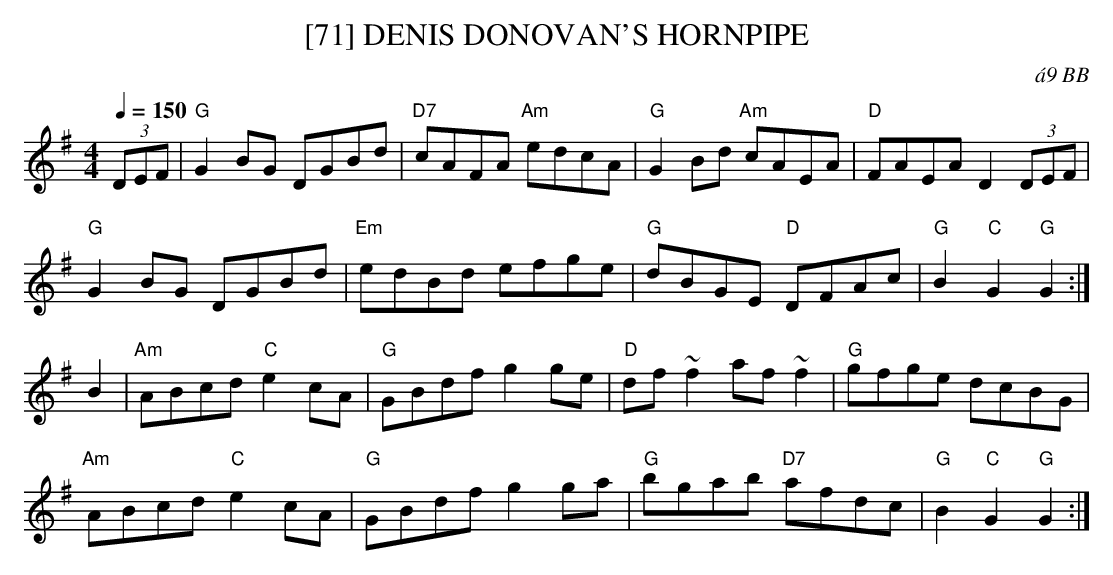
X:1
T:[71] DENIS DONOVAN'S HORNPIPE
C:\'a9 BB
Q:1/4=150
M:4/4
L:1/8
K:G
(3DEF|"G"G2 BG DGBd|"D7"cAFA "Am"edcA|"G"G2 Bd "Am"cAEA|"D"FAEA D2 (3DEF|
"G"G2 BG DGBd|"Em"edBd efge|"G"dBGE "D"DFAc|"G"B2 "C"G2 "G"G2 :|
B2|"Am"ABcd "C"e2 cA|"G"GBdf g2 ge|"D"df~f2 af~f2|"G"gfge dcBG|
"Am"ABcd "C"e2 cA|"G"GBdf g2 ga|"G"bgab "D7"afdc|"G"B2 "C"G2 "G"G2 :|
